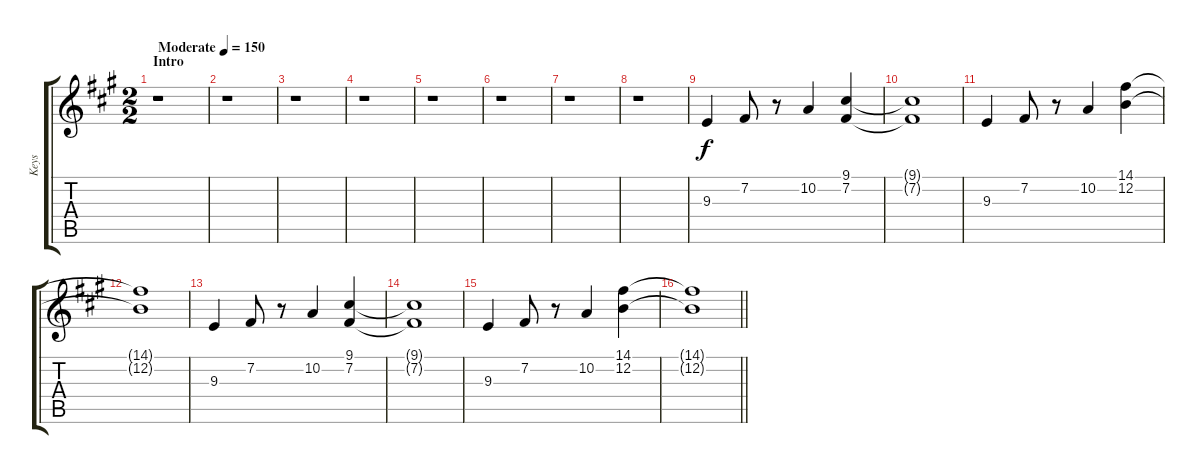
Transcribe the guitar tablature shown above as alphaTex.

\track ("Keys" "Keys") {instrument drawbarorgan}
\staff {score tabs}
\tuning (E4 B3 G3 D3 A2 E2) {hide}
\ts (2 2)
\section ("" "Intro")
\tempo (150 "Moderate")
\clef g2
\ks a
r.1{dy f instrument drawbarorgan} |
r.1 |
r.1 |
r.1 |
r.1 |
r.1 |
r.1 |
r.1 |
9.3.4 7.2.8 r.8 10.2.4 (9.1 7.2).4 |
(9.1{t} 7.2{t}).1 |
9.3.4 7.2.8 r.8 10.2.4 (14.1 12.2).4 |
(14.1{t} 12.2{t}).1 |
9.3.4 7.2.8 r.8 10.2.4 (9.1 7.2).4 |
(9.1{t} 7.2{t}).1 |
9.3.4 7.2.8 r.8 10.2.4 (14.1 12.2).4 |
\barLineRight lightlight
(14.1{t} 12.2{t}).1
